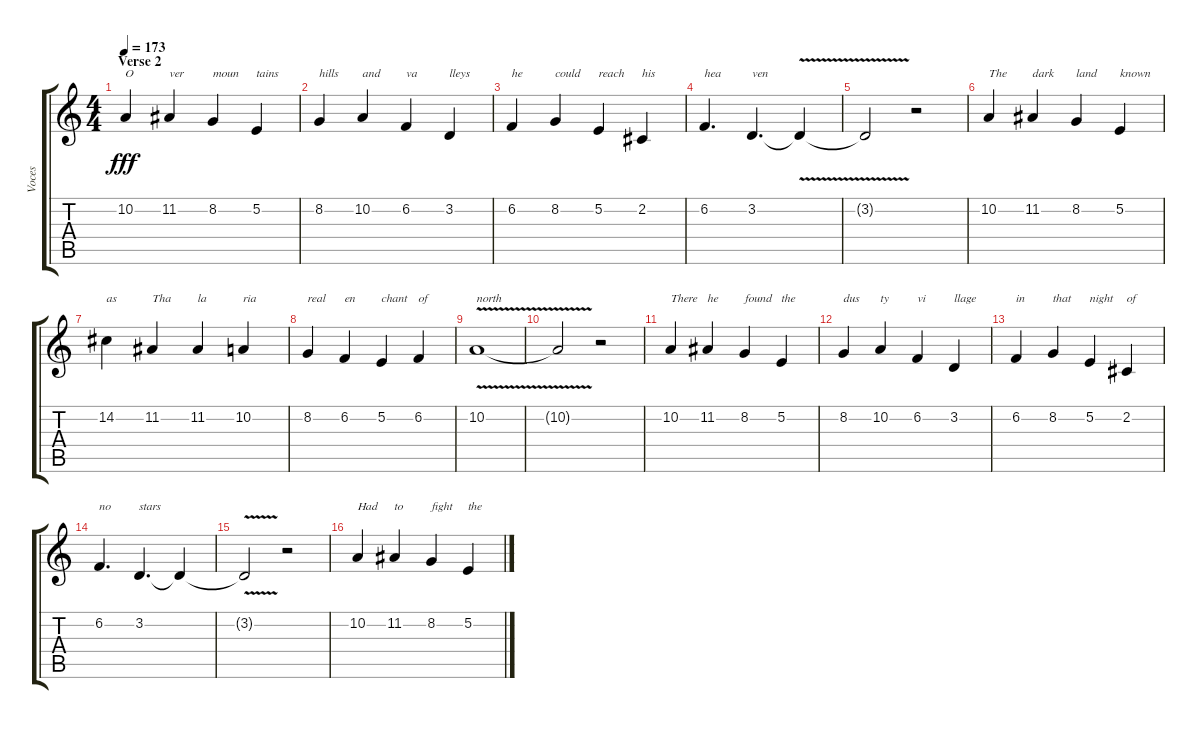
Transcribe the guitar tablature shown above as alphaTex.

\track ("Voces" "Voces") {instrument stringensemble1}
\staff {score tabs}
\tuning (E4 B3 G3 D3 A2 E2) {hide}
\ts (4 4)
\section ("" "Verse 2")
\tempo 173
\clef g2
\ks c
10.2.4{txt "O" dy fff} 11.2.4{txt "ver"} 8.2.4{txt "moun"} 5.2.4{txt "tains"} |
8.2.4{txt "hills"} 10.2.4{txt "and"} 6.2.4{txt "va"} 3.2.4{txt "lleys"} |
6.2.4{txt "he"} 8.2.4{txt "could"} 5.2.4{txt "reach"} 2.2.4{txt "his"} |
6.2.4{d txt "hea"} 3.2.4{d txt "ven"} 3.2{v t}.4 |
3.2{t}.2 r.2 |
10.2.4{txt "The"} 11.2.4{txt "dark"} 8.2.4{txt "land"} 5.2.4{txt "known"} |
14.2.4{txt "as"} 11.2.4{txt "Tha"} 11.2.4{txt "la"} 10.2.4{txt "ria"} |
8.2.4{txt "real"} 6.2.4{txt "en"} 5.2.4{txt "chant"} 6.2.4{txt "of"} |
10.2{v}.1{txt "north"} |
10.2{t}.2 r.2 |
10.2.4{txt "There"} 11.2.4{txt "he"} 8.2.4{txt "found"} 5.2.4{txt "the"} |
8.2.4{txt "dus"} 10.2.4{txt "ty"} 6.2.4{txt "vi"} 3.2.4{txt "llage"} |
6.2.4{txt "in"} 8.2.4{txt "that"} 5.2.4{txt "night"} 2.2.4{txt "of"} |
6.2.4{d txt "no"} 3.2.4{d txt "stars"} 3.2{t}.4 |
3.2{v t}.2 r.2 |
10.2.4{txt "Had"} 11.2.4{txt "to"} 8.2.4{txt "fight"} 5.2.4{txt "the"}
